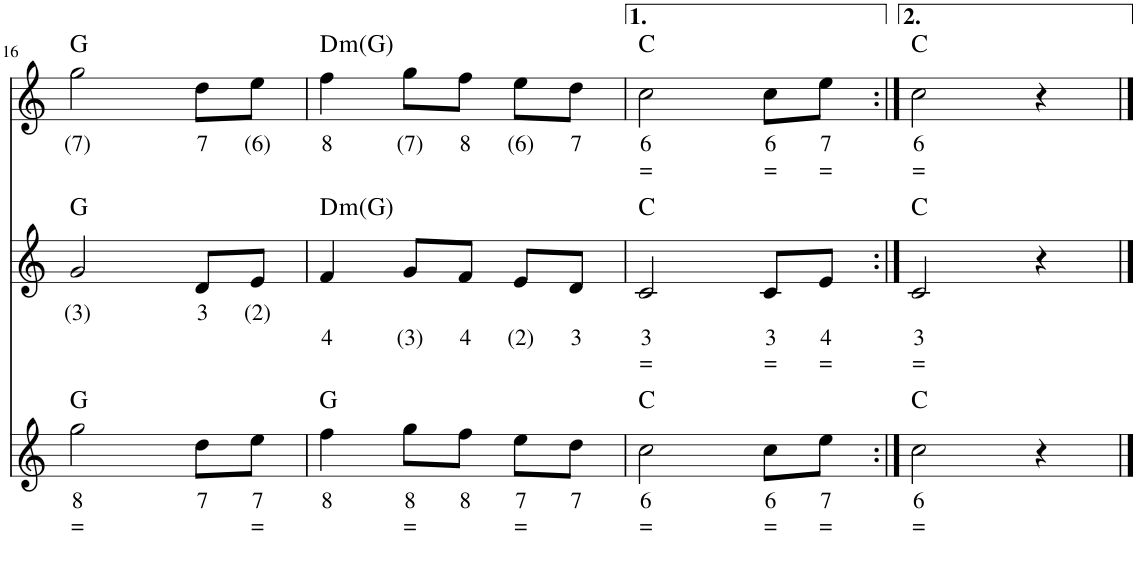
**kern	**text	**text	**kern	**text	**text	**text	**kern	**text	**text	**harte
*part3	*part3	*part3	*part2	*part2	*part2	*part2	*part1	*part1	*part1	*part1
*staff3	*staff3	*staff3	*staff2	*staff2	*staff2	*staff2	*staff1	*staff1	*staff1	*
*I"Stem	*	*	*I"Stem	*	*	*	*I"Stem	*	*	*
!!LO:PB:g=z
*clefG2	*	*	*clefG2	*	*	*	*clefG2	*	*	*
*k[]	*	*	*k[]	*	*	*	*k[]	*	*	*
*M3/4	*	*	*M3/4	*	*	*	*M3/4	*	*	*
=16	=16	=16	=16	=16	=16	=16	=16	=16	=16	=16
!	!LO:LY:b	!LO:LY:b	!	!LO:LY:b	!	!	!	!LO:LY:b	!	!
2gg\	8	=	2g/	(3)	.	.	2gg\	(7)	.	G:maj
!	!LO:LY:b	!	!	!LO:LY:b	!	!	!	!LO:LY:b	!	!
8dd\L	7	.	8d/L	3	.	.	8dd\L	7	.	.
!	!LO:LY:b	!LO:LY:b	!	!LO:LY:b	!	!	!	!LO:LY:b	!	!
8ee\J	7	=	8e/J	(2)	.	.	8ee\J	(6)	.	.
=17	=17	=17	=17	=17	=17	=17	=17	=17	=17	=17
!	!LO:LY:b	!	!	!	!LO:LY:b	!	!	!LO:LY:b	!	!LO:H:kt=m
4ff\	8	.	4f/	.	4	.	4ff\	8	.	D:min
!	!LO:LY:b	!LO:LY:b	!	!	!LO:LY:b	!	!	!LO:LY:b	!	!
8gg\L	8	=	8g/L	.	(3)	.	8gg\L	(7)	.	.
!	!LO:LY:b	!	!	!	!LO:LY:b	!	!	!LO:LY:b	!	!
8ff\J	8	.	8f/J	.	4	.	8ff\J	8	.	.
!	!LO:LY:b	!LO:LY:b	!	!	!LO:LY:b	!	!	!LO:LY:b	!	!
8ee\L	7	=	8e/L	.	(2)	.	8ee\L	(6)	.	.
!	!LO:LY:b	!	!	!	!LO:LY:b	!	!	!LO:LY:b	!	!
8dd\J	7	.	8d/J	.	3	.	8dd\J	7	.	.
=18	=18	=18	=18	=18	=18	=18	=18	=18	=18	=18
!	!LO:LY:b	!LO:LY:b	!	!	!LO:LY:b	!LO:LY:b	!	!LO:LY:b	!LO:LY:b	!
2cc\	6	=	2c/	.	3	=	2cc\	6	=	C:maj
!	!LO:LY:b	!LO:LY:b	!	!	!LO:LY:b	!LO:LY:b	!	!LO:LY:b	!LO:LY:b	!
8cc\L	6	=	8c/L	.	3	=	8cc\L	6	=	.
!	!LO:LY:b	!LO:LY:b	!	!	!LO:LY:b	!LO:LY:b	!	!LO:LY:b	!LO:LY:b	!
8ee\J	7	=	8e/J	.	4	=	8ee\J	7	=	.
=19:|!	=19:|!	=19:|!	=19:|!	=19:|!	=19:|!	=19:|!	=19:|!	=19:|!	=19:|!	=19:|!
!	!LO:LY:b	!LO:LY:b	!	!	!LO:LY:b	!LO:LY:b	!	!LO:LY:b	!LO:LY:b	!
2cc\	6	=	2c/	.	3	=	2cc\	6	=	C:maj
4r	.	.	4r	.	.	.	4r	.	.	.
==	==	==	==	==	==	==	==	==	==	==
*-	*-	*-	*-	*-	*-	*-	*-	*-	*-	*-
